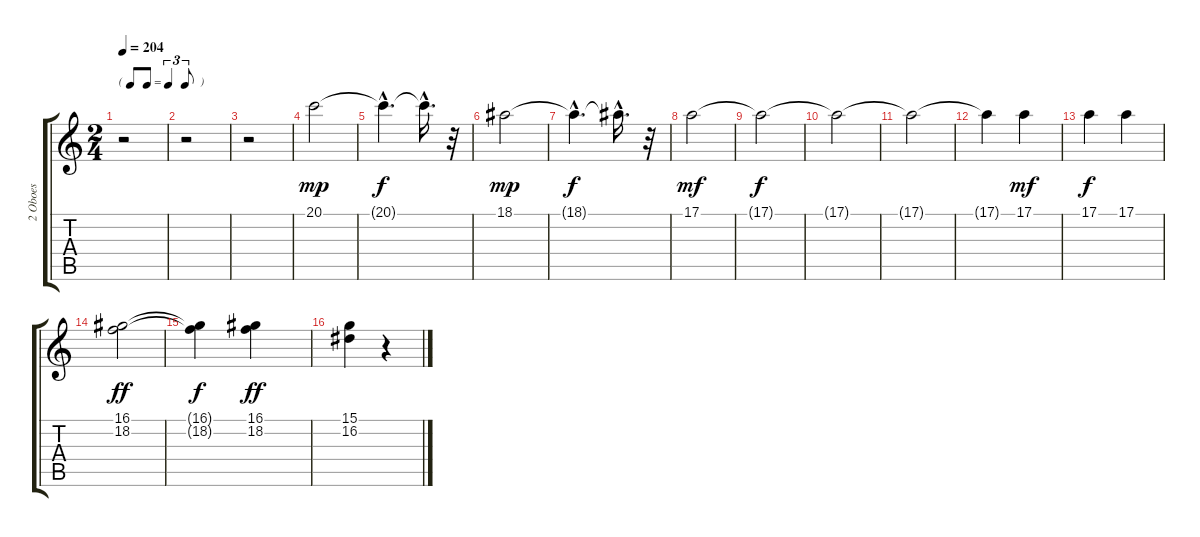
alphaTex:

\track ("2 Oboes" "2 Oboes") {instrument oboe}
\staff {score tabs}
\tuning (E4 B3 G3 D3 A2 E2) {hide}
\ts (2 4)
\tf triplet8th
\tempo 204
\clef g2
\ks c
r.2{dy ff} |
r.2 |
r.2 |
20.1.2{dy mp} |
20.1{hac t}.4{d dy f} 20.1{hac t}.16{d} r.32 |
18.1.2{dy mp} |
18.1{hac t}.4{d dy f} 18.1{hac t}.16{d} r.32 |
17.1.2{dy mf} |
17.1{t}.2{dy f} |
17.1{t}.2 |
17.1{t}.2 |
17.1{t}.4 17.1.4{dy mf} |
17.1.4{dy f} 17.1.4 |
(16.1 18.2).2{dy ff} |
(16.1{t} 18.2{t}).4{dy f} (16.1 18.2).4{dy ff} |
(15.1 16.2).4 r.4
